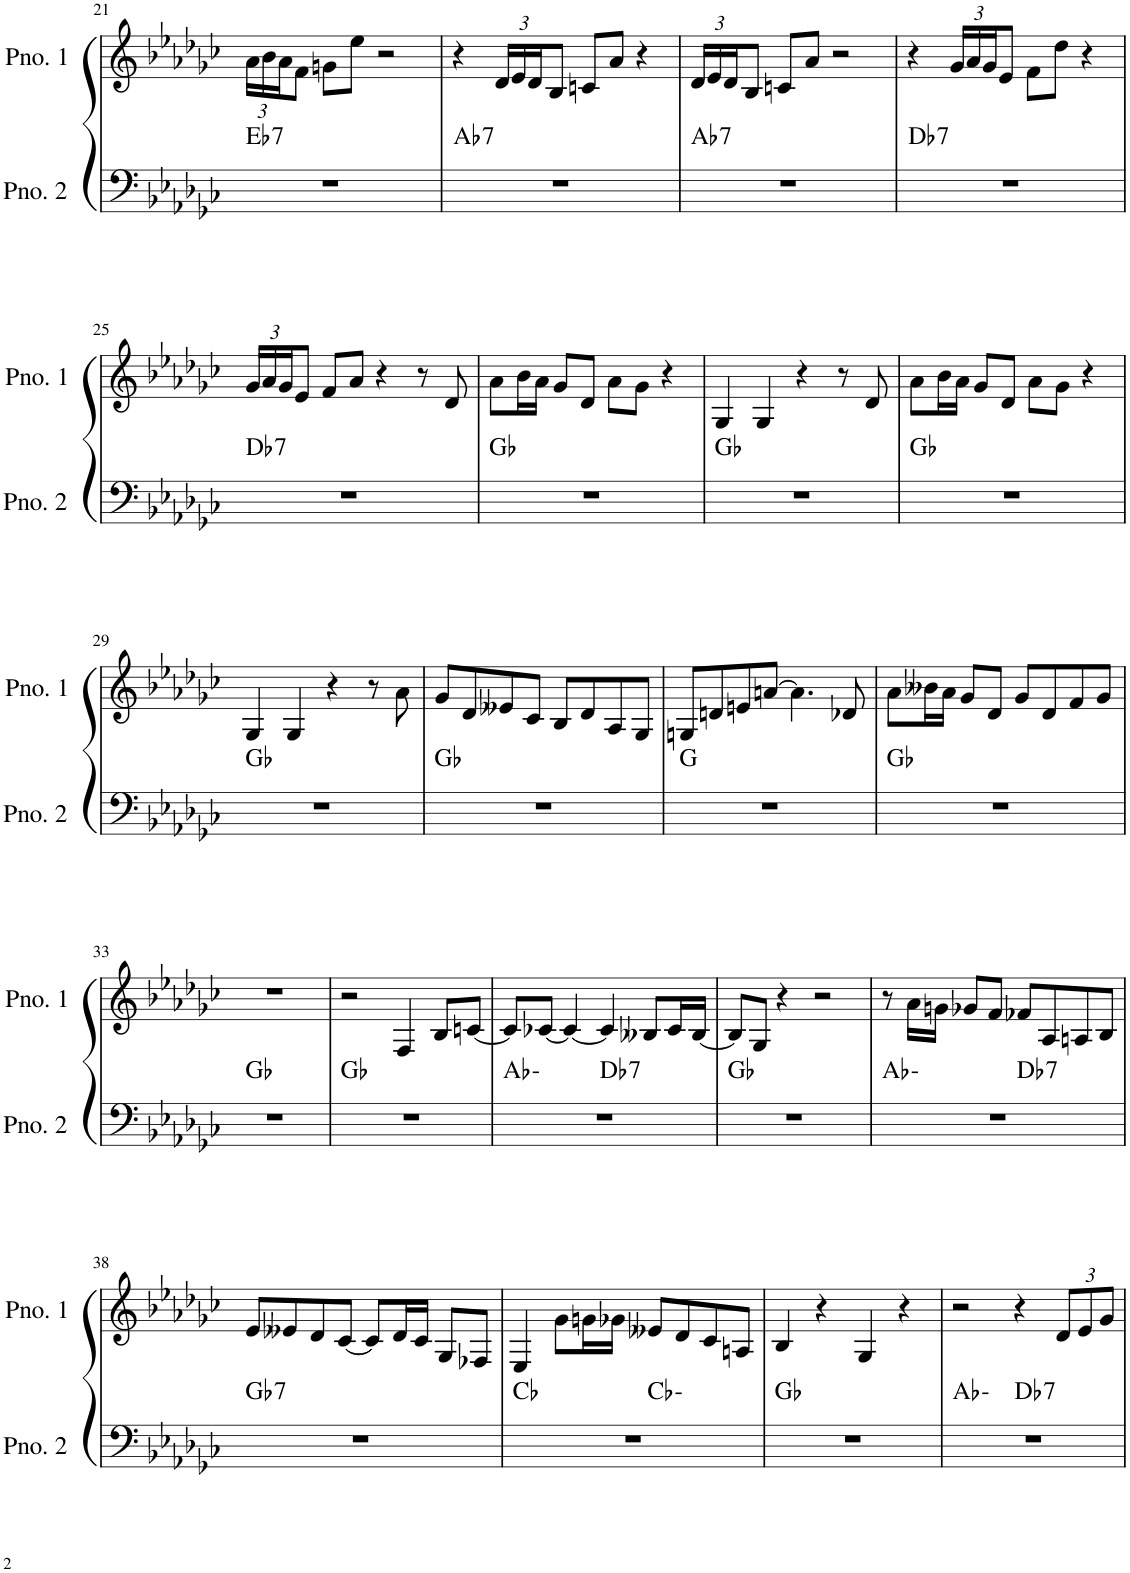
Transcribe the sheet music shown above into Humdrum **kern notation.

**kern	**harte	**kern
*part2	*part2	*part1
*staff2	*	*staff1
*I"ピアノ 2	*	*I"ピアノ 1
!!LO:PB:g=z
*clefF4	*	*clefG2
*k[b-e-a-d-g-c-]	*	*k[b-e-a-d-g-c-]
*M4/4	*	*M4/4
*	*	*Xbrackettup
=21	=21	=21
!	!LO:H:kt=7	!
1r	Eb:7	24a-\LL
.	.	24b-\
.	.	24a-\J
.	.	8f\J
.	.	8gn\L
.	.	8ee-\J
.	.	2r
=22	=22	=22
!	!LO:H:kt=7	!
1r	Ab:7	4r
.	.	24d-/LL
.	.	24e-/
.	.	24d-/J
.	.	8B-/J
.	.	8cn/L
.	.	8a-/J
.	.	4r
=23	=23	=23
!	!LO:H:kt=7	!
1r	Ab:7	24d-/LL
.	.	24e-/
.	.	24d-/J
.	.	8B-/J
.	.	8cn/L
.	.	8a-/J
.	.	2r
=24	=24	=24
!	!LO:H:kt=7	!
1r	Db:7	4r
.	.	24g-/LL
.	.	24a-/
.	.	24g-/J
.	.	8e-/J
.	.	8f\L
.	.	8dd-\J
.	.	4r
!!LO:LB:g=z
=25	=25	=25
!	!LO:H:kt=7	!
1r	Db:7	24g-/LL
.	.	24a-/
.	.	24g-/J
.	.	8e-/J
.	.	8f/L
.	.	8a-/J
.	.	4r
.	.	8r
.	.	8d-/
=26	=26	=26
1r	Gb:maj	8a-\L
.	.	16b-\L
.	.	16a-\JJ
.	.	8g-/L
.	.	8d-/J
.	.	8a-\L
.	.	8g-\J
.	.	4r
=27	=27	=27
1r	Gb:maj	4G-/
.	.	4G-/
.	.	4r
.	.	8r
.	.	8d-/
=28	=28	=28
1r	Gb:maj	8a-\L
.	.	16b-\L
.	.	16a-\JJ
.	.	8g-/L
.	.	8d-/J
.	.	8a-\L
.	.	8g-\J
.	.	4r
!!LO:LB:g=z
=29	=29	=29
1r	Gb:maj	4G-/
.	.	4G-/
.	.	4r
.	.	8r
.	.	8a-\
=30	=30	=30
1r	Gb:maj	8g-/L
.	.	8d-/
.	.	8e--X/
.	.	8c-/J
.	.	8B-/L
.	.	8d-/
.	.	8A-/
.	.	8G-/J
=31	=31	=31
1r	G:maj	8Gn/L
.	.	8dn/
.	.	8en/
.	.	[8an/J
.	.	4.a\]
.	.	8d-X/
=32	=32	=32
1r	Gb:maj	8a-\L
.	.	16b--X\L
.	.	16a-\JJ
.	.	8g-/L
.	.	8d-/J
.	.	8g-/L
.	.	8d-/
.	.	8f/
.	.	8g-/J
!!LO:LB:g=z
=33	=33	=33
1r	Gb:maj	1r
=34	=34	=34
1r	Gb:maj	2r
.	.	4F/
.	.	8B-/L
.	.	[8cn/J
=35	=35	=35
*^	*	*
1r	2ryy	Ab:min	8c/L]
.	.	.	[8c-X/J
.	.	.	4c-/_
!	!	!LO:H:kt=7	!
.	2ryy	Db:7	4c-/]
.	.	.	8B--X/L
.	.	.	16c-/L
.	.	.	[16B--/JJ
*v	*v	*	*
=36	=36	=36
1r	Gb:maj	8B--/L]
.	.	8G-/J
.	.	4r
.	.	2r
=37	=37	=37
*^	*	*
1r	2ryy	Ab:min	8r
.	.	.	16a-\LL
.	.	.	16gn\JJ
.	.	.	8g-X/L
.	.	.	8f/J
!	!	!LO:H:kt=7	!
.	2ryy	Db:7	8f-X/L
.	.	.	8A-/
.	.	.	8An/
.	.	.	8B-/J
!!LO:LB:g=z
=38	=38	=38	=38
!	!	!LO:H:kt=7	!
*v	*v	*	*
1r	Gb:7	8e-/L
.	.	8e--X/
.	.	8d-/
.	.	[8c-/J
.	.	8c-/L]
.	.	16d-/L
.	.	16c-/JJ
.	.	8G-/L
.	.	8F-X/J
=39	=39	=39
*^	*	*
1r	2ryy	Cb:maj	4E-/
.	.	.	8g-\L
.	.	.	16gn\L
.	.	.	16g-X\JJ
.	2ryy	Cb:min	8e--X/L
.	.	.	8d-/
.	.	.	8c-/
.	.	.	8An/J
*v	*v	*	*
=40	=40	=40
1r	Gb:maj	4B-/
.	.	4r
.	.	4G-/
.	.	4r
=41	=41	=41
*^	*	*
1r	2ryy	Ab:min	2r
!	!	!LO:H:kt=7	!
.	2ryy	Db:7	4r
.	.	.	12d-/L
.	.	.	12e-/
.	.	.	12g-/J
*v	*v	*	*
=	=	=
*-	*-	*-
